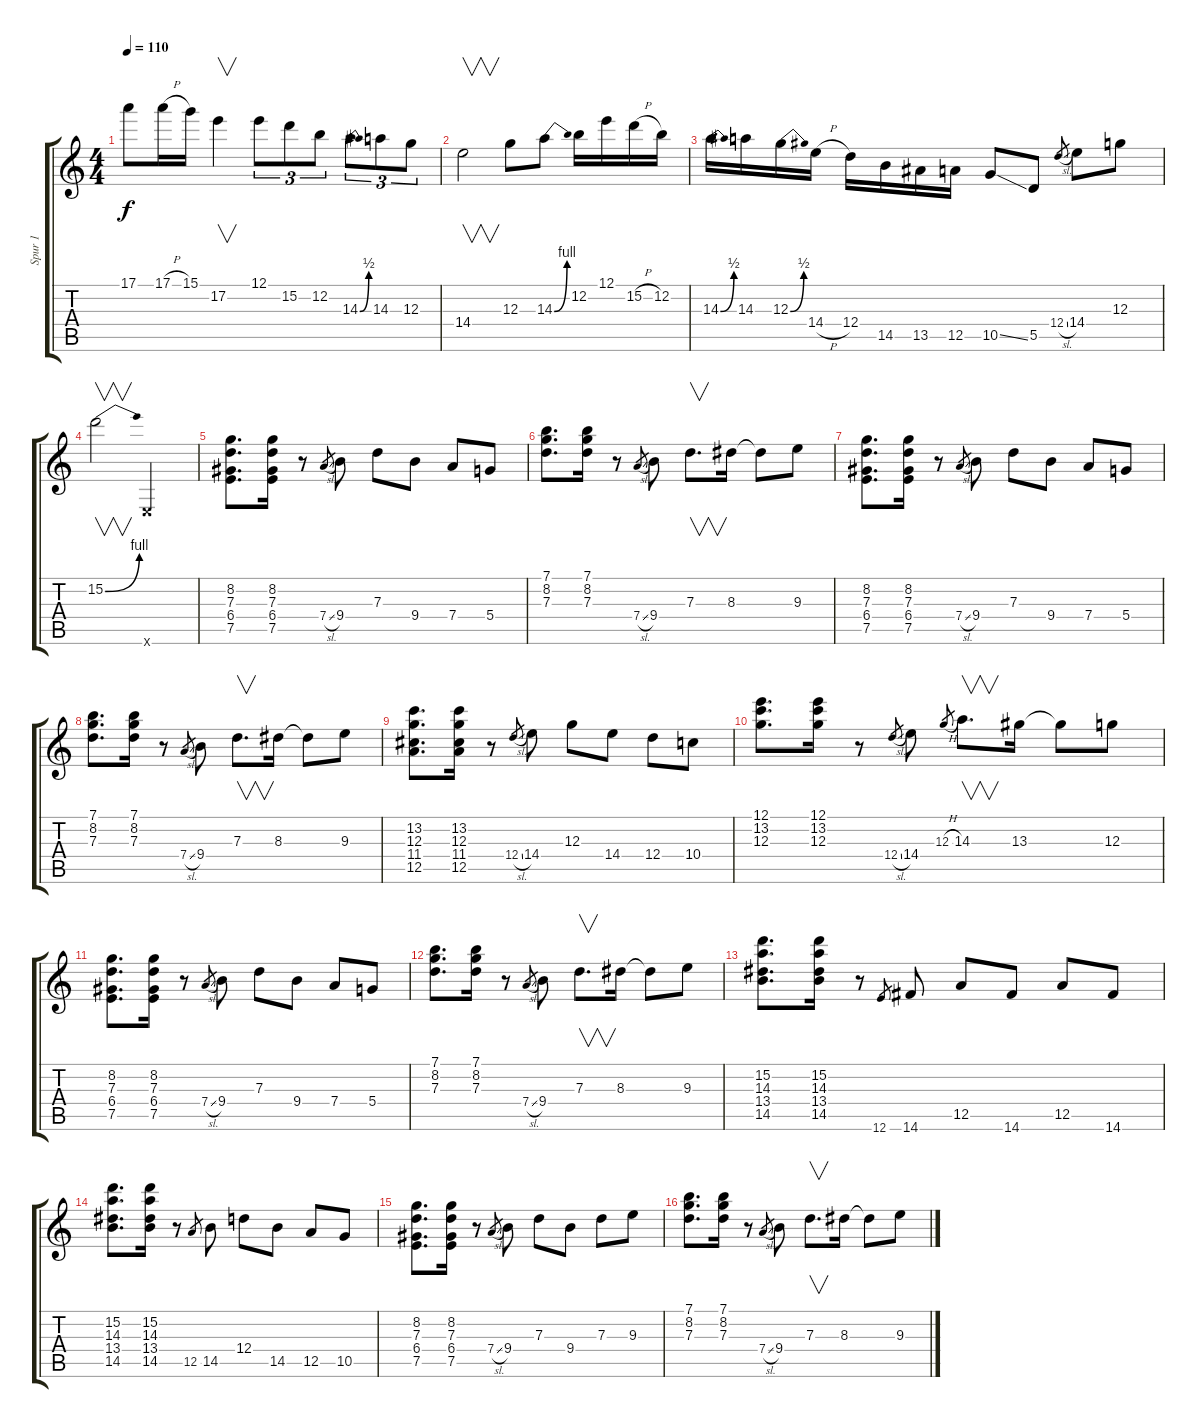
\track ("Spur 1" "Spur 1") {instrument acousticguitarnylon}
\staff {score tabs}
\tuning (E4 B3 G3 D3 A2 E2) {hide}
\ts (4 4)
\tempo 110
\clef g2
\ks c
17.1{t}.8{dy f} 17.1{h}.16 15.1.16 17.2.4{v} 12.1.8{tu (3 2)} 15.2.8{tu (3 2)} 12.2.8{tu (3 2)} 14.3{be (bend 0 0 60 2)}.8{tu (3 2)} 14.3.8{tu (3 2)} 12.3.8{tu (3 2)} |
14.4.2{v} 12.3.8 14.3{be (bend 0 0 60 4)}.8 12.2.16 12.1.16 15.2{h}.16 12.2.16 |
14.3{be (bend 0 0 60 2)}.16 14.3.16 12.3{be (bend 0 0 60 2)}.16 14.4{h}.16 12.4.16 14.5.16 13.5.16 12.5.16 10.5{ss}.8 5.5.8 12.4{sl}.8{gr} 14.4.8 12.3.8 |
15.2{be (bend 0 0 60 4)}.2{v} 0.6{x}.2 |
(8.2 7.3 6.4 7.5).8{d} (8.2 7.3 6.4 7.5).16 r.8 7.4{sl}.8{gr} 9.4.8 7.3.8 9.4.8 7.4.8 5.4.8 |
(7.1 8.2 7.3).8{d} (7.1 8.2 7.3).16 r.8 7.4{sl}.8{gr} 9.4.8 7.3.8{v d} 8.3.16 8.3{t}.8 9.3.8 |
(8.2 7.3 6.4 7.5).8{d} (8.2 7.3 6.4 7.5).16 r.8 7.4{sl}.8{gr} 9.4.8 7.3.8 9.4.8 7.4.8 5.4.8 |
(7.1 8.2 7.3).8{d} (7.1 8.2 7.3).16 r.8 7.4{sl}.8{gr} 9.4.8 7.3.8{v d} 8.3.16 8.3{t}.8 9.3.8 |
(13.2 12.3 11.4 12.5).8{d} (13.2 12.3 11.4 12.5).16 r.8 12.4{sl}.8{gr} 14.4.8 12.3.8 14.4.8 12.4.8 10.4.8 |
(12.1 13.2 12.3).8{d} (12.1 13.2 12.3).16 r.8 12.4{sl}.8{gr} 14.4.8 12.3{h}.8{gr} 14.3.8{v d} 13.3.16 13.3{t}.8 12.3.8 |
(8.2 7.3 6.4 7.5).8{d} (8.2 7.3 6.4 7.5).16 r.8 7.4{sl}.8{gr} 9.4.8 7.3.8 9.4.8 7.4.8 5.4.8 |
(7.1 8.2 7.3).8{d} (7.1 8.2 7.3).16 r.8 7.4{sl}.8{gr} 9.4.8 7.3.8{v d} 8.3.16 8.3{t}.8 9.3.8 |
(15.2 14.3 13.4 14.5).8{d} (15.2 14.3 13.4 14.5).16 r.8 12.6.8{gr} 14.6.8 12.5.8 14.6.8 12.5.8 14.6.8 |
(15.2 14.3 13.4 14.5).8{d} (15.2 14.3 13.4 14.5).16 r.8 12.5.8{gr} 14.5.8 12.4.8 14.5.8 12.5.8 10.5.8 |
(8.2 7.3 6.4 7.5).8{d} (8.2 7.3 6.4 7.5).16 r.8 7.4{sl}.8{gr} 9.4.8 7.3.8 9.4.8 7.3.8 9.3.8 |
(7.1 8.2 7.3).8{d} (7.1 8.2 7.3).16 r.8 7.4{sl}.8{gr} 9.4.8 7.3.8{v d} 8.3.16 8.3{t}.8 9.3.8
